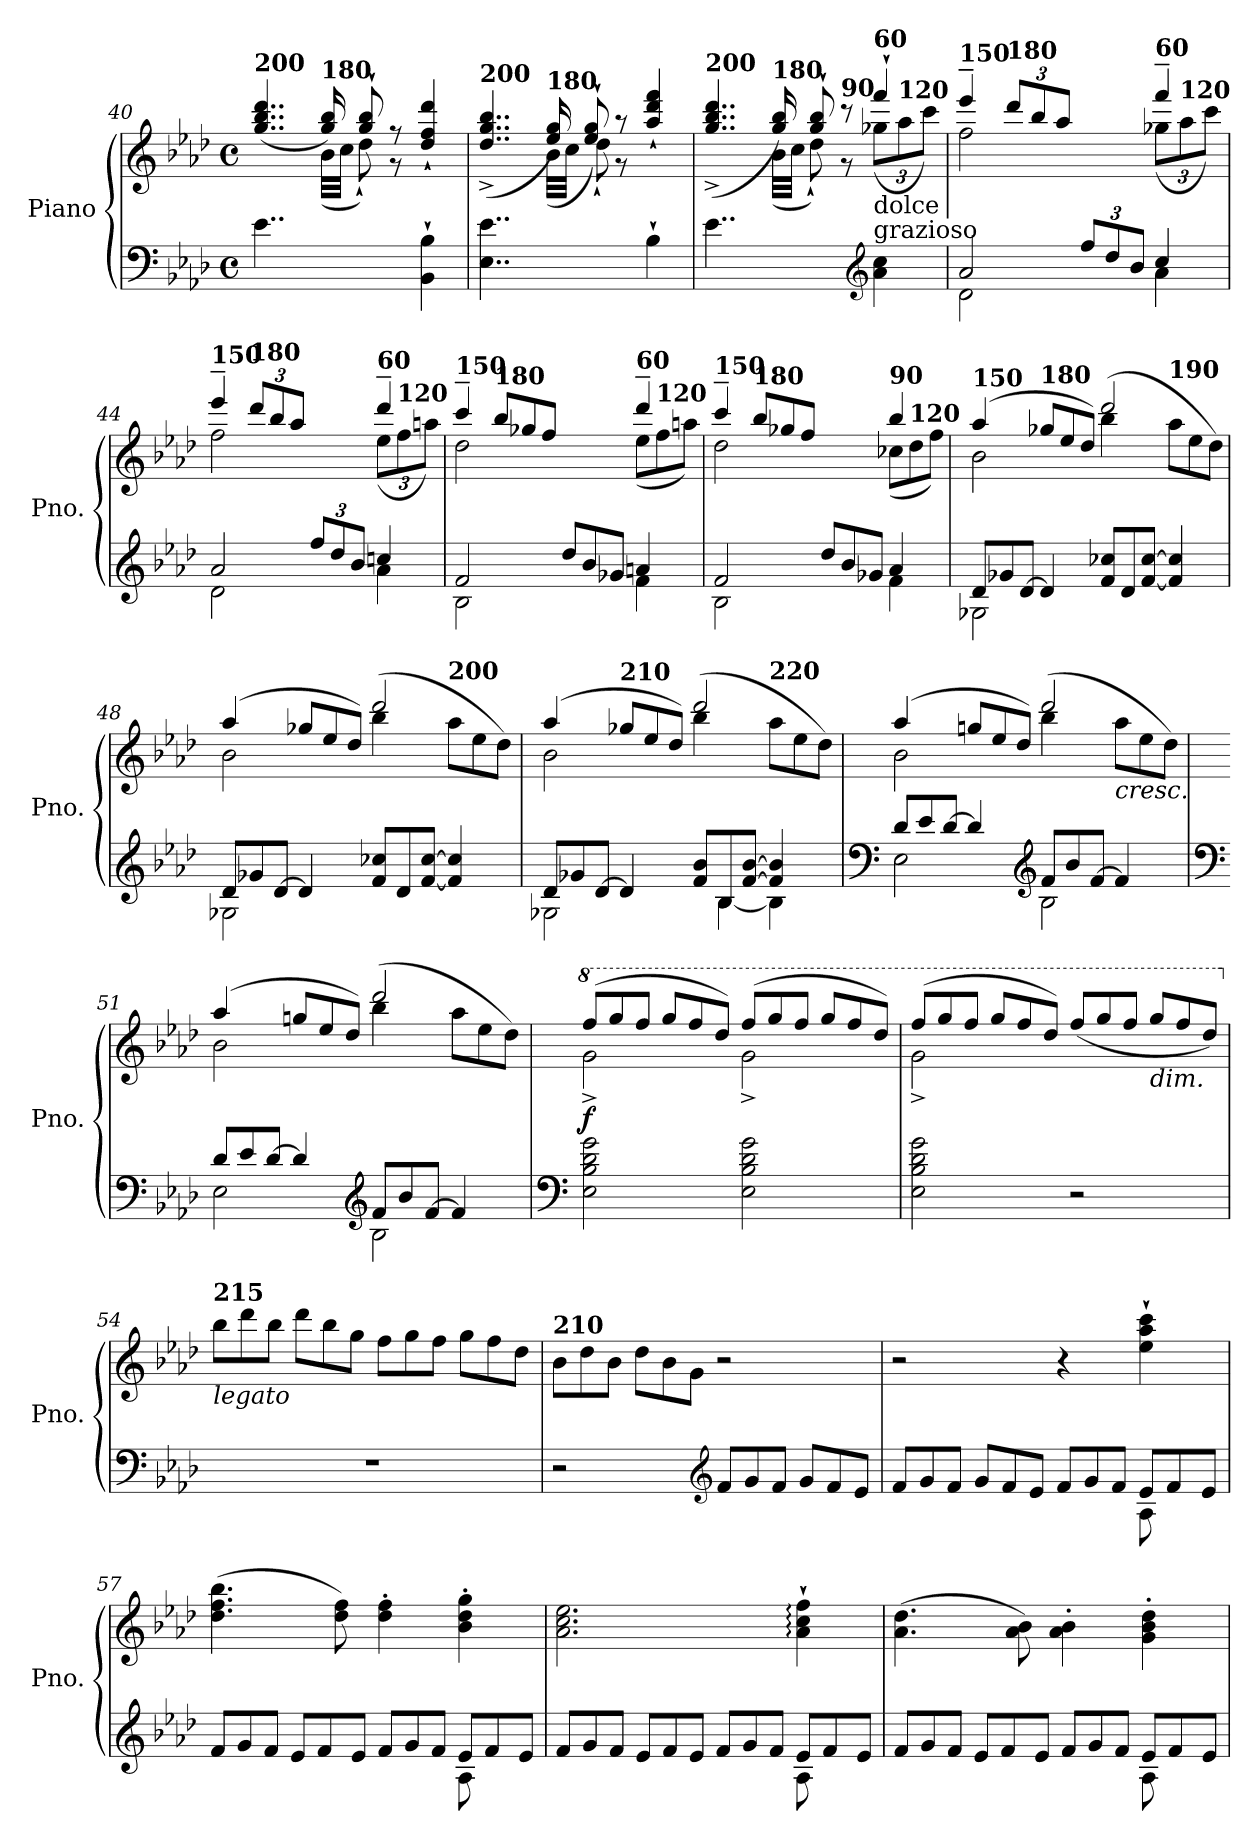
**kern	**kern	**dynam
*part1	*part1	*part1
*staff2	*staff1	*staff1/2
*I"Piano	*	*
*I'Pno.	*	*
*clefF4	*clefG2	*
*k[b-e-a-d-]	*k[b-e-a-d-]	*
*M4/4	*M4/4	*
*met(c)	*met(c)	*
=40	=40	=40
*	*^	*
!	!LO:TX:a:B:t=200	!	!
4..e-\	(>4..gg/ 4..bb-/ 4..ddd-/	4..rgyy	.
!	!LO:TX:a:B:t=180	!	!
16ryy	16gg/ 16bb-/)	(<32b-\LLL	.
.	.	32cc\JJJ	.
8ryy	8gg/` 8bb-/`	8dd-`\)	.
8ryy	8r	8r	.
!	!	!	!LO:DY:b
4BB-\` 4B-\`	4dd-/` 4ff/` 4ddd-/`	4ryy	other-dynamics
=41	=41	=41	=41
!	!LO:TX:a:B:t=200	!	!
4..E-\ 4..e-\	(>4..dd-/^ 4..gg/^ 4..bb-/^	4..rgyy	.
!	!LO:TX:a:B:t=180	!	!
16ryy	16ee-/ 16gg/)	(<32b-\LLL	.
.	.	32cc\JJJ	.
8ryy	8ee-/` 8gg/`	8dd-`\)	.
8ryy	8r	8r	.
!	!	!	!LO:DY:b
4B-`\	4aa-/` 4ddd-/` 4fff/`	4ryy	other-dynamics
=42	=42	=42	=42
!	!LO:TX:a:B:t=200	!	!
4..e-\	(>4..gg/^ 4..bb-/^ 4..ddd-/^	4..rgyy	.
!	!LO:TX:a:B:t=180	!	!
16ryy	16gg/ 16bb-/)	(<32b-\LLL	.
.	.	32cc\JJJ	.
8ryy	8gg/` 8bb-/`	8dd-`\)	.
!	!LO:TX:a:B:t=90	!	!
8ryy	8r	8r	.
*clefG2	*	*	*
*	*	*Xbrackettup	*
!	!LO:TX:a:B:t=60	!	!
!	!LO:TX:b:t=dolce	!	!
!	!LO:TX:b:t=grazioso	!	!
4a-\ 4cc\	4fff`/	(>12gg-X\L	.
!	!	!LO:TX:a:B:t=120	!
.	.	12aa-\	.
.	.	12ccc\J)	.
!!LO:LB:g=z	!!
=43	=43	=43	=43
*^	*	*	*
!	!	!LO:TX:a:B:t=150	!	!
2a-/	2d-\	4eee-~/	2ff\	.
!	!	!LO:TX:a:B:t=180	!	!
.	.	(>12ddd-/L	.	.
.	.	12bb-/	.	.
.	.	12aa-/J	.	.
*Xbrackettup	*	*	*	*
12ff/L	4ryy	4ryy	4ryy	.
12dd-/	.	.	.	.
12b-/J)	.	.	.	.
!	!	!LO:TX:a:B:t=60	!	!
4cc/	4a-\	4fff~/	(>12gg-X\L	.
!	!	!	!LO:TX:a:B:t=120	!
.	.	.	12aa-\	.
.	.	.	12ccc\J)	.
=44	=44	=44	=44	=44
!	!	!LO:TX:a:B:t=150	!	!
2a-/	2d-\	4eee-~/	2ff\	.
!	!	!LO:TX:a:B:t=180	!	!
.	.	(>12ddd-/L	.	.
.	.	12bb-/	.	.
.	.	12aa-/J	.	.
12ff/L	4ryy	4ryy	4ryy	.
12dd-/	.	.	.	.
12b-/J)	.	.	.	.
!	!	!LO:TX:a:B:t=60	!	!
4ccn/	4a-\	4ddd-~/	(>12ee-\L	.
!	!	!	!LO:TX:a:B:t=120	!
.	.	.	12ff\	.
.	.	.	12aan\J)	.
=45	=45	=45	=45	=45
!	!	!LO:TX:a:B:t=150	!	!
2f/	2B-\	4ccc~/	2dd-\	.
*	*	*Xtuplet	*	*
!	!	!LO:TX:a:B:t=180	!	!
.	.	(>12bb-/L	.	.
.	.	12gg-X/	.	.
.	.	12ff/J	.	.
*Xtuplet	*	*	*	*
12dd-/L	4ryy	4ryy	4ryy	.
12b-/	.	.	.	.
12g-X/J)	.	.	.	.
!	!	!LO:TX:a:B:t=60	!	!
4an/	4f\	4ddd-~/	(>12ee-\L	.
!	!	!	!LO:TX:a:B:t=120	!
.	.	.	12ff\	.
.	.	.	12aan\J)	.
=46	=46	=46	=46	=46
!	!	!LO:TX:a:B:t=150	!	!
2f/	2B-\	4ccc~/	2dd-\	.
!	!	!LO:TX:a:B:t=180	!	!
.	.	(>12bb-/L	.	.
.	.	12gg-X/	.	.
.	.	12ff/J	.	.
12dd-/L	4ryy	4ryy	4ryy	.
12b-/	.	.	.	.
12g-X/J)	.	.	.	.
!	!	!LO:TX:a:B:t=90	!	!
4a-/	4f\	4bb-/	(>12cc-X\L	.
!	!	!	!LO:TX:a:B:t=120	!
.	.	.	12dd-\	.
.	.	.	12ff\J)	.
!!LO:LB:g=z	!!
=47	=47	=47	=47	=47
!	!	!LO:TX:a:B:t=150	!	!
12d-/L	2G-X\	(>4aa-/	2b-\	.
12g-X/	.	.	.	.
[12d-/J	.	.	.	.
!	!	!LO:TX:a:B:t=180	!	!
4d-/]	.	12gg-X/L	.	.
.	.	12ee-/	.	.
.	.	12dd-/J)	.	.
12f/ 12cc-X/L	2reyy	(<4bb-\	2ddd-/	.
12d-/	.	.	.	.
[12f/ [12cc-/J	.	.	.	.
!	!	!LO:TX:a:B:t=190	!	!
4f/] 4cc-/]	.	12aa-\L	.	.
.	.	12ee-\	.	.
.	.	12dd-\J)	.	.
=48	=48	=48	=48	=48
12d-/L	2G-X\	(>4aa-/	2b-\	.
12g-X/	.	.	.	.
[12d-/J	.	.	.	.
4d-/]	.	12gg-X/L	.	.
.	.	12ee-/	.	.
.	.	12dd-/J)	.	.
12f/ 12cc-X/L	2reyy	(<4bb-\	2ddd-/	.
12d-/	.	.	.	.
[12f/ [12cc-/J	.	.	.	.
!	!	!LO:TX:a:B:t=200	!	!
4f/] 4cc-/]	.	12aa-\L	.	.
.	.	12ee-\	.	.
.	.	12dd-\J)	.	.
=49	=49	=49	=49	=49
12d-/L	2G-X\	(>4aa-/	2b-\	.
12g-X/	.	.	.	.
[12d-/J	.	.	.	.
!	!	!LO:TX:a:B:t=210	!	!
4d-/]	.	12gg-X/L	.	.
.	.	12ee-/	.	.
.	.	12dd-/J)	.	.
12f/ 12b-/L	12reyy	(<4bb-\	2ddd-/	.
12B-/	[6B-\	.	.	.
[12f/ [12b-/J	.	.	.	.
!	!	!LO:TX:a:B:t=220	!	!
4f/] 4b-/]	4B-\]	12aa-\L	.	.
.	.	12ee-\	.	.
.	.	12dd-\J)	.	.
=50	=50	=50	=50	=50
*clefF4	*	*	*	*
12d-/L	2E-\	(>4aa-/	2b-\	.
12e-/	.	.	.	.
[12d-/J	.	.	.	.
4d-/]	.	12ggn/L	.	.
.	.	12ee-/	.	.
.	.	12dd-/J)	.	.
*clefG2	*	*	*	*
12f/L	2B-\	(<4bb-\	2ddd-/	.
12b-/	.	.	.	.
[12f/J	.	.	.	.
!	!	!LO:TX:b:i:t=cresc.	!	!
4f/]	.	12aa-\L	.	.
.	.	12ee-\	.	.
.	.	12dd-\J)	.	.
!!LO:LB:g=z	!!
=51	=51	=51	=51	=51
*clefF4	*	*	*	*
12d-/L	2E-\	(>4aa-/	2b-\	.
12e-/	.	.	.	.
[12d-/J	.	.	.	.
4d-/]	.	12ggn/L	.	.
.	.	12ee-/	.	.
.	.	12dd-/J)	.	.
*clefG2	*	*	*	*
12f/L	2B-\	(<4bb-\	2ddd-/	.
12b-/	.	.	.	.
[12f/J	.	.	.	.
4f/]	.	12aa-\L	.	.
.	.	12ee-\	.	.
.	.	12dd-\J)	.	.
*v	*v	*	*	*
=52	=52	=52	=52
*clefF4	*	*	*
*	*8va	*	*
!	!	!	!LO:DY:b
2E-\ 2B-\ 2d-\ 2g\	(<12fff/L	2gg^\	f
.	12ggg/	.	.
.	12fff/J	.	.
.	12ggg/L	.	.
.	12fff/	.	.
.	12ddd-/J)	.	.
2E-\ 2B-\ 2d-\ 2g\	(<12fff/L	2gg^\	.
.	12ggg/	.	.
.	12fff/J	.	.
.	12ggg/L	.	.
.	12fff/	.	.
.	12ddd-/J)	.	.
=53	=53	=53	=53
2E-\ 2B-\ 2d-\ 2g\	(<12fff/L	2gg^\	.
.	12ggg/	.	.
.	12fff/J	.	.
.	12ggg/L	.	.
.	12fff/	.	.
.	12ddd-/J)	.	.
2r	(<12fff/L	2ryy	.
.	12ggg/	.	.
.	12fff/J	.	.
!	!LO:TX:b:i:t=dim.	!	!
.	12ggg/L	.	.
.	12fff/	.	.
.	12ddd-/J)	.	.
*	*v	*v	*
=54	=54	=54
*	*X8va	*
!	!LO:TX:b:i:t=legato	!
!	!LO:TX:a:B:t=215	!
1r	12bb-\L	.
.	12ddd-\	.
.	12bb-\J	.
.	12ddd-\L	.
.	12bb-\	.
.	12gg\J	.
.	12ff\L	.
.	12gg\	.
.	12ff\J	.
.	12gg\L	.
.	12ff\	.
.	12dd-\J	.
!!LO:LB:g=z
=55	=55	=55
!	!LO:TX:a:B:t=210	!
2r	12b-\L	.
.	12dd-\	.
.	12b-\J	.
.	12dd-\L	.
.	12b-\	.
.	12g\J	.
*clefG2	*	*
12f/L	2r	.
12g/	.	.
12f/J	.	.
12g/L	.	.
12f/	.	.
12e-/J	.	.
=56	=56	=56
*^	*	*
12f/L	2.rgyy	2r	.
12g/	.	.	.
12f/J	.	.	.
12g/L	.	.	.
12f/	.	.	.
12e-/J	.	.	.
12f/L	.	4r	.
12g/	.	.	.
12f/J	.	.	.
!	!	!	!LO:DY:b=2
!	!	!	!LO:DY:n=1:b
12e-/L	8A-\	4ee-\` 4aa-\` 4ccc\`	pp other-dynamics
12f/	.	.	.
.	8reyy	.	.
12e-/J	.	.	.
=57	=57	=57	=57
12f/L	2.reyy	(>4.dd-\ 4.ff\ 4.bb-\	.
12g/	.	.	.
12f/J	.	.	.
12e-/L	.	.	.
12f/	.	.	.
.	.	8dd-\ 8ff\)	.
12e-/J	.	.	.
12f/L	.	4dd-\' 4ff\'	.
12g/	.	.	.
12f/J	.	.	.
12e-/L	8A-\	4b-\' 4dd-\' 4gg\'	.
12f/	.	.	.
.	8reyy	.	.
12e-/J	.	.	.
=58	=58	=58	=58
12f/L	2.reyy	2.a-\ 2.cc\ 2.ee-\	.
12g/	.	.	.
12f/J	.	.	.
12e-/L	.	.	.
12f/	.	.	.
12e-/J	.	.	.
12f/L	.	.	.
12g/	.	.	.
12f/J	.	.	.
12e-/L	8A-\	4a-\:` 4cc\:` 4ff\:`	.
12f/	.	.	.
.	8reyy	.	.
12e-/J	.	.	.
=59	=59	=59	=59
12f/L	2.reyy	(>4.a-\ 4.dd-\	.
12g/	.	.	.
12f/J	.	.	.
12e-/L	.	.	.
12f/	.	.	.
.	.	8a-\ 8b-\)	.
12e-/J	.	.	.
12f/L	.	4a-\' 4b-\'	.
12g/	.	.	.
12f/J	.	.	.
12e-/L	8A-\	4g\' 4b-\' 4dd-\'	.
12f/	.	.	.
.	8reyy	.	.
12e-/J	.	.	.
*v	*v	*	*
=	=	=
*-	*-	*-
